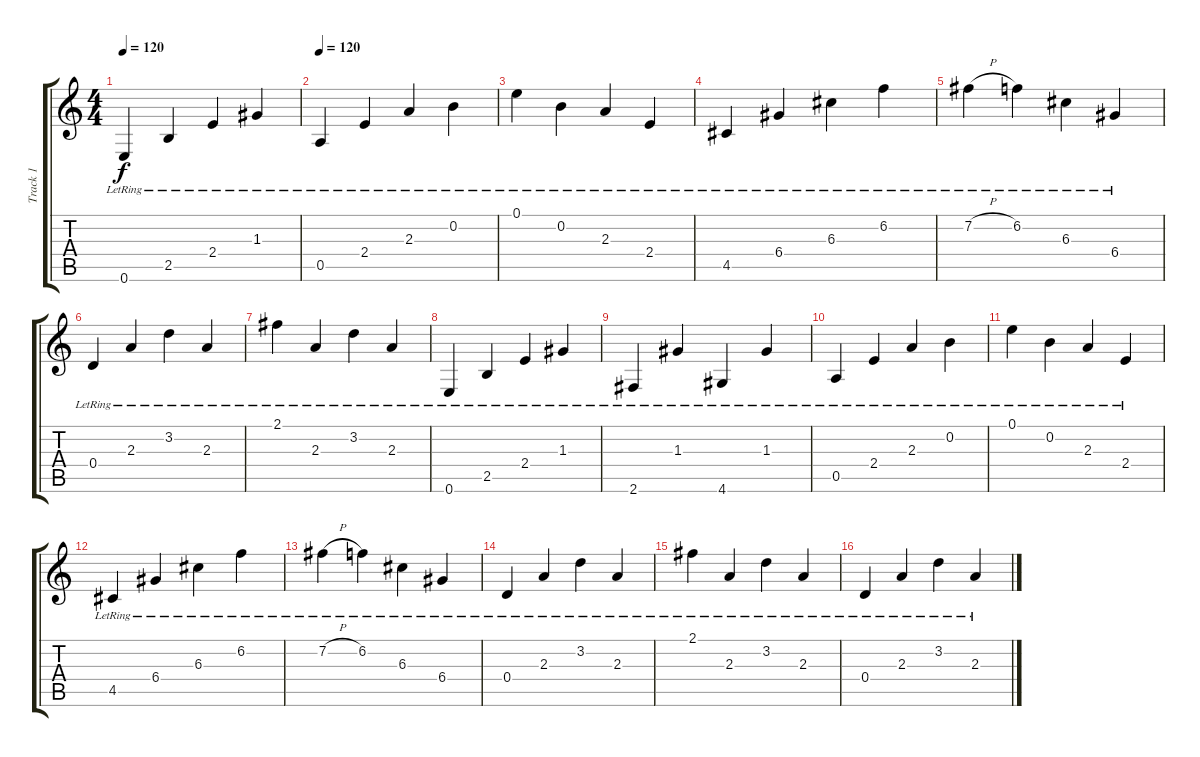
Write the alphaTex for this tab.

\track ("Track 1" "Track 1") {instrument acousticguitarsteel}
\staff {score tabs}
\tuning (E4 B3 G3 D3 A2 E2) {hide}
\ts (4 4)
\tempo 120
\clef g2
\ks c
0.6{lr}.4{dy f} 2.5{lr}.4 2.4{lr}.4 1.3{lr}.4 |
\tempo 120
0.5{lr}.4 2.4{lr}.4 2.3{lr}.4 0.2{lr}.4 |
0.1{lr}.4 0.2{lr}.4 2.3{lr}.4 2.4{lr}.4 |
4.5{lr}.4 6.4{lr}.4 6.3{lr}.4 6.2{lr}.4 |
7.2{h lr}.4 6.2{lr}.4 6.3{lr}.4 6.4{lr}.4 |
0.4{lr}.4 2.3{lr}.4 3.2{lr}.4 2.3{lr}.4 |
2.1{lr}.4 2.3{lr}.4 3.2{lr}.4 2.3{lr}.4 |
0.6{lr}.4 2.5{lr}.4 2.4{lr}.4 1.3{lr}.4 |
2.6{lr}.4 1.3{lr}.4 4.6{lr}.4 1.3{lr}.4 |
0.5{lr}.4 2.4{lr}.4 2.3{lr}.4 0.2{lr}.4 |
0.1{lr}.4 0.2{lr}.4 2.3{lr}.4 2.4{lr}.4 |
4.5{lr}.4 6.4{lr}.4 6.3{lr}.4 6.2{lr}.4 |
7.2{h lr}.4 6.2{lr}.4 6.3{lr}.4 6.4{lr}.4 |
0.4{lr}.4 2.3{lr}.4 3.2{lr}.4 2.3{lr}.4 |
2.1{lr}.4 2.3{lr}.4 3.2{lr}.4 2.3{lr}.4 |
0.4{lr}.4 2.3{lr}.4 3.2{lr}.4 2.3{lr}.4
